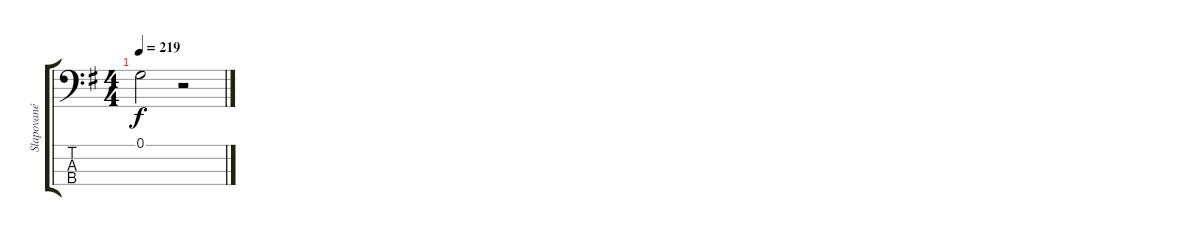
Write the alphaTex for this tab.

\track ("Slapované solo" "Slapované ") {instrument acousticbass}
\staff {score tabs}
\tuning (G2 D2 A1 E1) {hide}
\ts (4 4)
\tempo 219
\clef f4
\ks g
0.1.2{dy f} r.2
